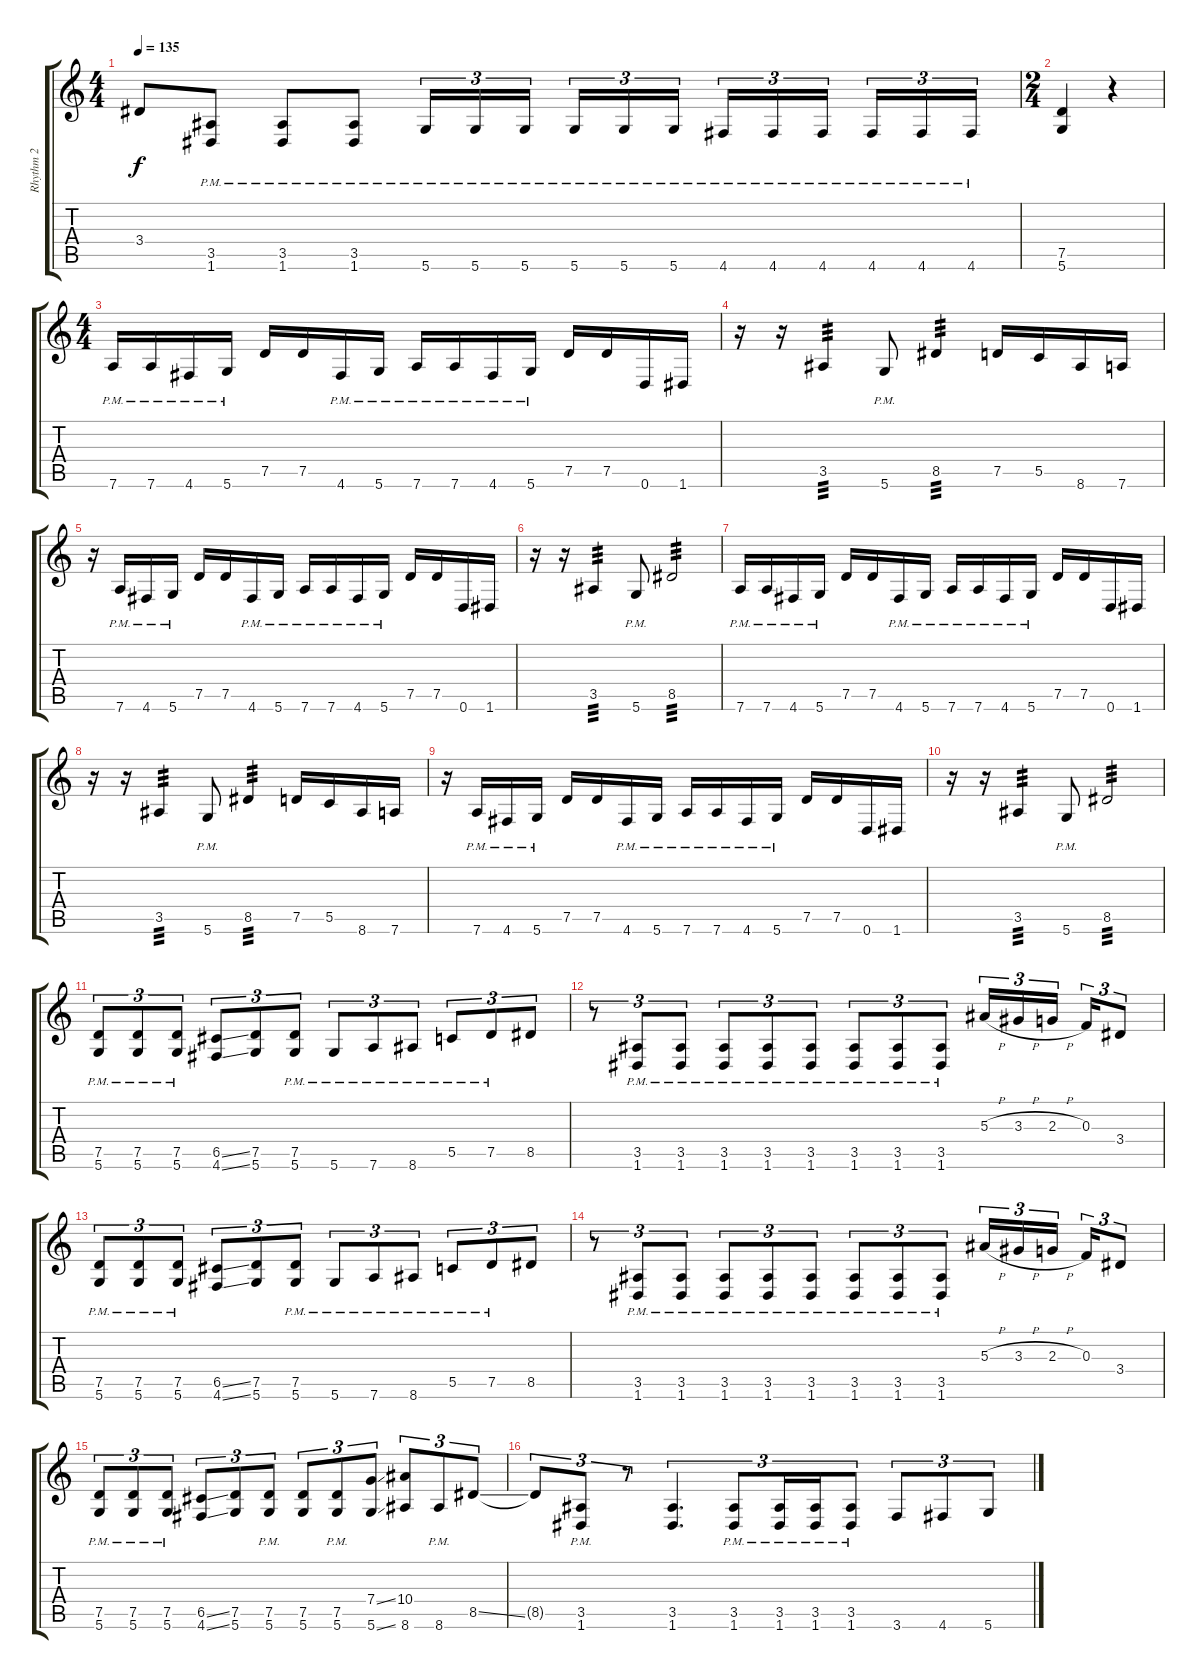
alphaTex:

\track ("Rhythm 2" "Rhythm 2") {instrument distortionguitar}
\staff {score tabs}
\tuning (D4 A3 F3 C3 G2 D2) {hide}
\ts (4 4)
\tempo 135
\clef g2
\ks c
3.4.8{dy f} (3.5{pm} 1.6{pm}).8 (3.5{pm} 1.6{pm}).8 (3.5{pm} 1.6{pm}).8 5.6{pm}.16{tu (3 2)} 5.6{pm}.16{tu (3 2)} 5.6{pm}.16{tu (3 2)} 5.6{pm}.16{tu (3 2)} 5.6{pm}.16{tu (3 2)} 5.6{pm}.16{tu (3 2)} 4.6{pm}.16{tu (3 2)} 4.6{pm}.16{tu (3 2)} 4.6{pm}.16{tu (3 2)} 4.6{pm}.16{tu (3 2)} 4.6{pm}.16{tu (3 2)} 4.6{pm}.16{tu (3 2)} |
\ts (2 4)
(7.5 5.6).4 r.4 |
\ts (4 4)
7.6{pm}.16 7.6{pm}.16 4.6{pm}.16 5.6{pm}.16 7.5.16 7.5.16 4.6{pm}.16 5.6{pm}.16 7.6{pm}.16 7.6{pm}.16 4.6{pm}.16 5.6{pm}.16 7.5.16 7.5.16 0.6.16 1.6.16 |
r.16 r.16 3.5.4{tp 3} 5.6{pm}.8 8.5.4{tp 3} 7.5.16 5.5.16 8.6.16 7.6.16 |
r.16 7.6{pm}.16 4.6{pm}.16 5.6{pm}.16 7.5.16 7.5.16 4.6{pm}.16 5.6{pm}.16 7.6{pm}.16 7.6{pm}.16 4.6{pm}.16 5.6{pm}.16 7.5.16 7.5.16 0.6.16 1.6.16 |
r.16 r.16 3.5.4{tp 3} 5.6{pm}.8 8.5.2{tp 3} |
7.6{pm}.16 7.6{pm}.16 4.6{pm}.16 5.6{pm}.16 7.5.16 7.5.16 4.6{pm}.16 5.6{pm}.16 7.6{pm}.16 7.6{pm}.16 4.6{pm}.16 5.6{pm}.16 7.5.16 7.5.16 0.6.16 1.6.16 |
r.16 r.16 3.5.4{tp 3} 5.6{pm}.8 8.5.4{tp 3} 7.5.16 5.5.16 8.6.16 7.6.16 |
r.16 7.6{pm}.16 4.6{pm}.16 5.6{pm}.16 7.5.16 7.5.16 4.6{pm}.16 5.6{pm}.16 7.6{pm}.16 7.6{pm}.16 4.6{pm}.16 5.6{pm}.16 7.5.16 7.5.16 0.6.16 1.6.16 |
r.16 r.16 3.5.4{tp 3} 5.6{pm}.8 8.5.2{tp 3} |
(7.5{pm} 5.6{pm}).8{tu (3 2)} (7.5{pm} 5.6{pm}).8{tu (3 2)} (7.5{pm} 5.6{pm}).8{tu (3 2)} (6.5{ss} 4.6{ss}).8{tu (3 2)} (7.5 5.6).8{tu (3 2)} (7.5{pm} 5.6{pm}).8{tu (3 2)} 5.6{pm}.8{tu (3 2)} 7.6{pm}.8{tu (3 2)} 8.6{pm}.8{tu (3 2)} 5.5{pm}.8{tu (3 2)} 7.5{pm}.8{tu (3 2)} 8.5.8{tu (3 2)} |
r.8{tu (3 2)} (3.5{pm} 1.6{pm}).8{tu (3 2)} (3.5{pm} 1.6{pm}).8{tu (3 2)} (3.5{pm} 1.6{pm}).8{tu (3 2)} (3.5{pm} 1.6{pm}).8{tu (3 2)} (3.5{pm} 1.6{pm}).8{tu (3 2)} (3.5{pm} 1.6{pm}).8{tu (3 2)} (3.5{pm} 1.6{pm}).8{tu (3 2)} (3.5{pm} 1.6{pm}).8{tu (3 2)} 5.3{h}.16{tu (3 2)} 3.3{h}.16{tu (3 2)} 2.3{h}.16{tu (3 2)} 0.3.16{tu (3 2)} 3.4.8{tu (3 2)} |
(7.5{pm} 5.6{pm}).8{tu (3 2)} (7.5{pm} 5.6{pm}).8{tu (3 2)} (7.5{pm} 5.6{pm}).8{tu (3 2)} (6.5{ss} 4.6{ss}).8{tu (3 2)} (7.5 5.6).8{tu (3 2)} (7.5{pm} 5.6{pm}).8{tu (3 2)} 5.6{pm}.8{tu (3 2)} 7.6{pm}.8{tu (3 2)} 8.6{pm}.8{tu (3 2)} 5.5{pm}.8{tu (3 2)} 7.5{pm}.8{tu (3 2)} 8.5.8{tu (3 2)} |
r.8{tu (3 2)} (3.5{pm} 1.6{pm}).8{tu (3 2)} (3.5{pm} 1.6{pm}).8{tu (3 2)} (3.5{pm} 1.6{pm}).8{tu (3 2)} (3.5{pm} 1.6{pm}).8{tu (3 2)} (3.5{pm} 1.6{pm}).8{tu (3 2)} (3.5{pm} 1.6{pm}).8{tu (3 2)} (3.5{pm} 1.6{pm}).8{tu (3 2)} (3.5{pm} 1.6{pm}).8{tu (3 2)} 5.3{h}.16{tu (3 2)} 3.3{h}.16{tu (3 2)} 2.3{h}.16{tu (3 2)} 0.3.16{tu (3 2)} 3.4.8{tu (3 2)} |
(7.5{pm} 5.6{pm}).8{tu (3 2)} (7.5{pm} 5.6{pm}).8{tu (3 2)} (7.5{pm} 5.6{pm}).8{tu (3 2)} (6.5{ss} 4.6{ss}).8{tu (3 2)} (7.5 5.6).8{tu (3 2)} (7.5{pm} 5.6{pm}).8{tu (3 2)} (7.5 5.6).8{tu (3 2)} (7.5{pm} 5.6{pm}).8{tu (3 2)} (7.4{ss} 5.6{ss}).8{tu (3 2)} (10.4 8.6).8{tu (3 2)} 8.6{pm}.8{tu (3 2)} 8.5{ss}.8{tu (3 2)} |
8.5{t}.8{tu (3 2)} (3.5{pm} 1.6{pm}).8{tu (3 2)} r.8{tu (3 2)} (3.5 1.6).4{d tu (3 2)} (3.5{pm} 1.6{pm}).8{tu (3 2)} (3.5{pm} 1.6{pm}).16{tu (3 2)} (3.5{pm} 1.6{pm}).16{tu (3 2)} (3.5{pm} 1.6{pm}).8{tu (3 2)} 3.6.8{tu (3 2)} 4.6.8{tu (3 2)} 5.6.8{tu (3 2)}
